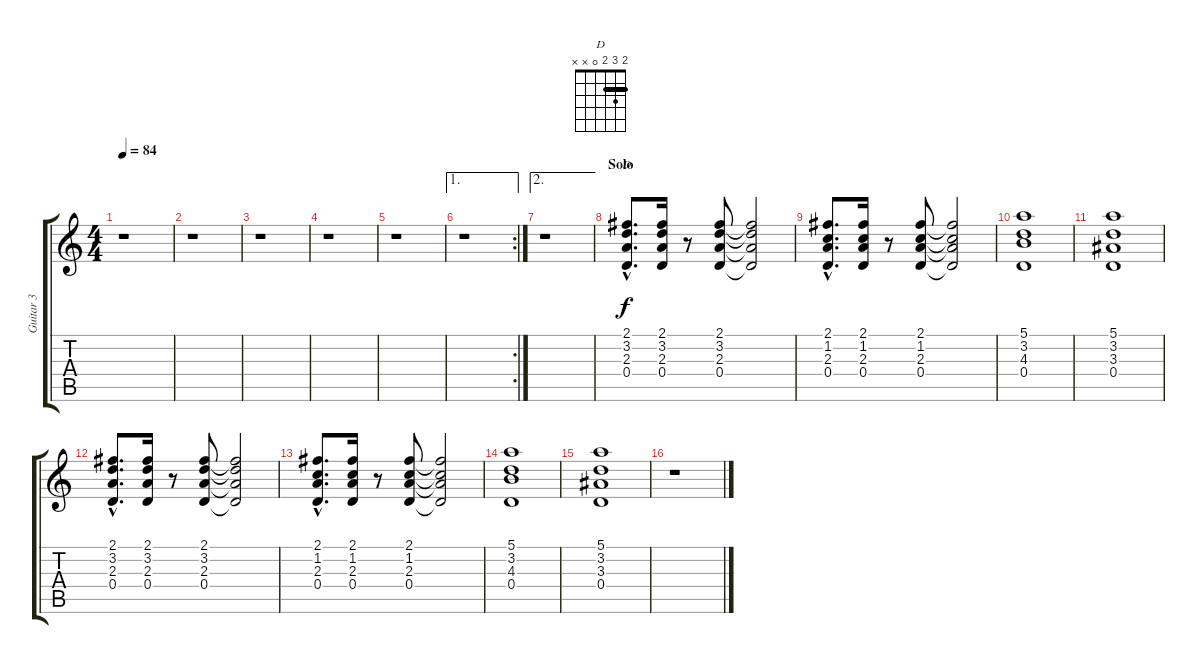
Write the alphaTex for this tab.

\track ("Guitar 3" "Guitar 3") {instrument acousticguitarnylon}
\staff {score tabs}
\tuning (E4 B3 G3 D3 A2 E2) {hide}
\chord ("D" 2 3 2 0 x x) {barre 2}
\ts (4 4)
\tempo 84
\clef g2
\ks c
r.1{dy f} |
r.1 |
r.1 |
r.1 |
r.1 |
\ae 1
\rc 2
r.1 |
\ae 2
r.1 |
\section ("" "Solo")
(2.1{hac} 3.2{hac} 2.3{hac} 0.4{hac}).8{d ch "D"} (2.1 3.2 2.3 0.4).16 r.8 (2.1 3.2 2.3 0.4).8 (2.1{t} 3.2{t} 2.3{t} 0.4{t}).2 |
(2.1{hac} 1.2{hac} 2.3{hac} 0.4{hac}).8{d} (2.1 1.2 2.3 0.4).16 r.8 (2.1 1.2 2.3 0.4).8 (2.1{t} 1.2{t} 2.3{t} 0.4{t}).2 |
(5.1 3.2 4.3 0.4).1 |
(5.1 3.2 3.3 0.4).1 |
(2.1{hac} 3.2{hac} 2.3{hac} 0.4{hac}).8{d} (2.1 3.2 2.3 0.4).16 r.8 (2.1 3.2 2.3 0.4).8 (2.1{t} 3.2{t} 2.3{t} 0.4{t}).2 |
(2.1{hac} 1.2{hac} 2.3{hac} 0.4{hac}).8{d} (2.1 1.2 2.3 0.4).16 r.8 (2.1 1.2 2.3 0.4).8 (2.1{t} 1.2{t} 2.3{t} 0.4{t}).2 |
(5.1 3.2 4.3 0.4).1 |
(5.1 3.2 3.3 0.4).1 |
r.1
